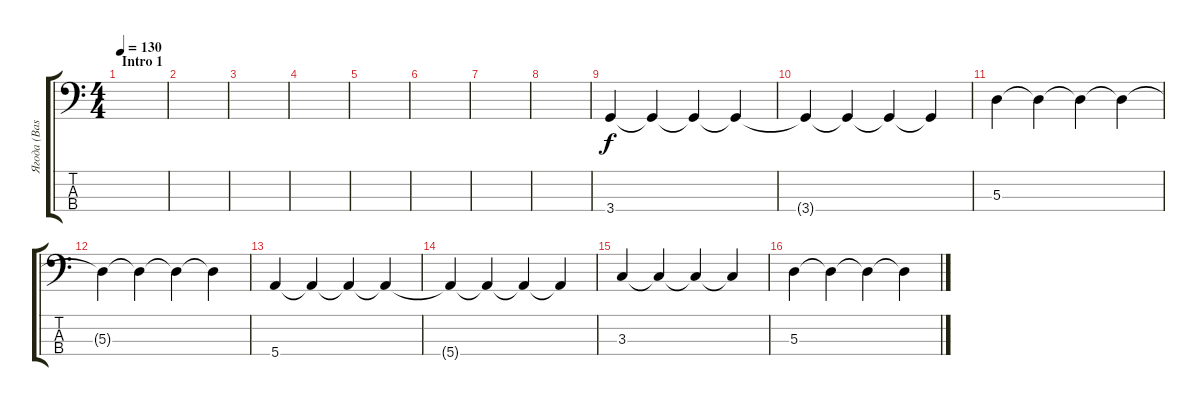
\track ("Ягода (Bass)" "Ягода (Bas") {instrument electricbassfinger}
\staff {score tabs}
\tuning (G2 D2 A1 E1) {hide}
\ts (4 4)
\section ("" "Intro 1")
\tempo 130
\clef f4
\ks c
|
|
|
|
|
|
|
|
3.4.4 3.4{t}.4 3.4{t}.4 3.4{t}.4 |
3.4{t}.4 3.4{t}.4 3.4{t}.4 3.4{t}.4 |
5.3.4 5.3{t}.4 5.3{t}.4 5.3{t}.4 |
5.3{t}.4 5.3{t}.4 5.3{t}.4 5.3{t}.4 |
5.4.4 5.4{t}.4 5.4{t}.4 5.4{t}.4 |
5.4{t}.4 5.4{t}.4 5.4{t}.4 5.4{t}.4 |
3.3.4 3.3{t}.4 3.3{t}.4 3.3{t}.4 |
5.3.4 5.3{t}.4 5.3{t}.4 5.3{t}.4
